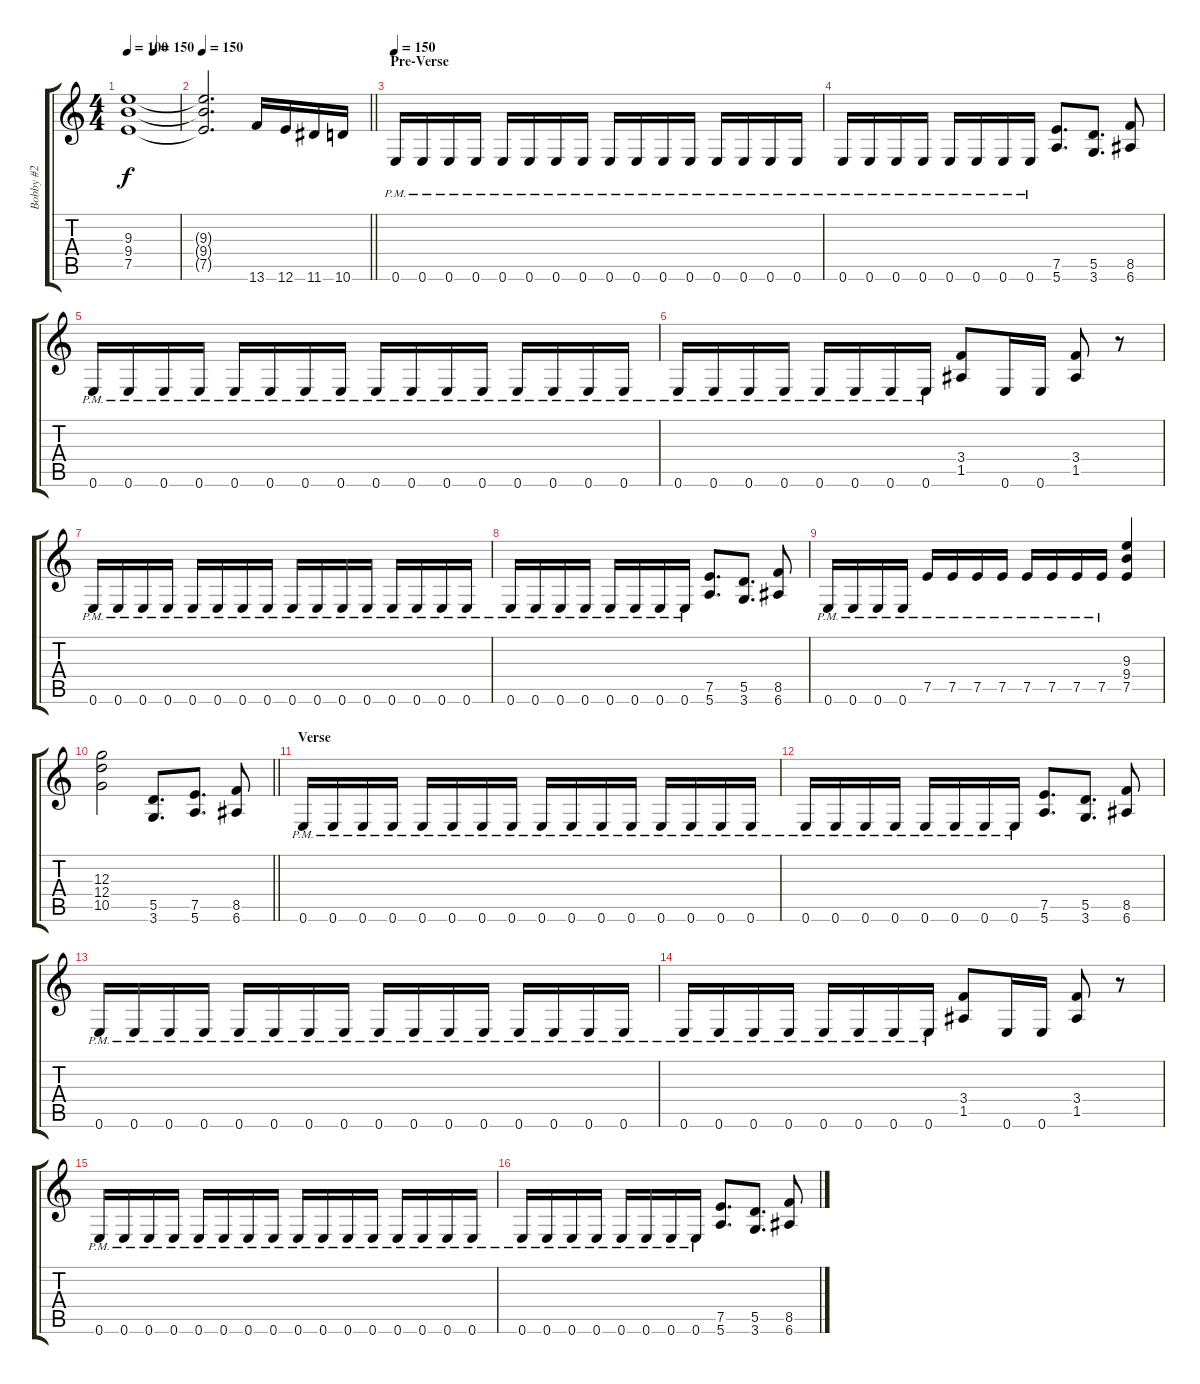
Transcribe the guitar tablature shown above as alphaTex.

\track ("Bobby #2" "Bobby #2") {instrument distortionguitar}
\staff {score tabs}
\tuning (E4 B3 G3 D3 A2 E2) {hide}
\ts (4 4)
\tempo 100
\tempo (150 0.5)
\clef g2
\ks c
(9.3{t} 9.4{t} 7.5{t}).1{dy f} |
\tempo 150
\barLineRight lightlight
(9.3{t} 9.4{t} 7.5{t}).2{d} 13.6.16{instrument guitarfretnoise} 12.6.16 11.6.16 10.6.16 |
\section ("" "Pre-Verse")
\tempo 150
0.6{pm}.16{instrument distortionguitar} 0.6{pm}.16 0.6{pm}.16 0.6{pm}.16 0.6{pm}.16 0.6{pm}.16 0.6{pm}.16 0.6{pm}.16 0.6{pm}.16 0.6{pm}.16 0.6{pm}.16 0.6{pm}.16 0.6{pm}.16 0.6{pm}.16 0.6{pm}.16 0.6{pm}.16 |
0.6{pm}.16 0.6{pm}.16 0.6{pm}.16 0.6{pm}.16 0.6{pm}.16 0.6{pm}.16 0.6{pm}.16 0.6{pm}.16 (7.5 5.6).8{d} (5.5 3.6).8{d} (8.5 6.6).8 |
0.6{pm}.16 0.6{pm}.16 0.6{pm}.16 0.6{pm}.16 0.6{pm}.16 0.6{pm}.16 0.6{pm}.16 0.6{pm}.16 0.6{pm}.16 0.6{pm}.16 0.6{pm}.16 0.6{pm}.16 0.6{pm}.16 0.6{pm}.16 0.6{pm}.16 0.6{pm}.16 |
0.6{pm}.16 0.6{pm}.16 0.6{pm}.16 0.6{pm}.16 0.6{pm}.16 0.6{pm}.16 0.6{pm}.16 0.6{pm}.16 (3.4 1.5).8 0.6.16 0.6.16 (3.4 1.5).8 r.8 |
0.6{pm}.16 0.6{pm}.16 0.6{pm}.16 0.6{pm}.16 0.6{pm}.16 0.6{pm}.16 0.6{pm}.16 0.6{pm}.16 0.6{pm}.16 0.6{pm}.16 0.6{pm}.16 0.6{pm}.16 0.6{pm}.16 0.6{pm}.16 0.6{pm}.16 0.6{pm}.16 |
0.6{pm}.16 0.6{pm}.16 0.6{pm}.16 0.6{pm}.16 0.6{pm}.16 0.6{pm}.16 0.6{pm}.16 0.6{pm}.16 (7.5 5.6).8{d} (5.5 3.6).8{d} (8.5 6.6).8 |
0.6{pm}.16 0.6{pm}.16 0.6{pm}.16 0.6{pm}.16 7.5{pm}.16 7.5{pm}.16 7.5{pm}.16 7.5{pm}.16 7.5{pm}.16 7.5{pm}.16 7.5{pm}.16 7.5{pm}.16 (9.3 9.4 7.5).4 |
\barLineRight lightlight
(12.3 12.4 10.5).2 (5.5 3.6).8{d} (7.5 5.6).8{d} (8.5 6.6).8 |
\section ("" "Verse")
0.6{pm}.16 0.6{pm}.16 0.6{pm}.16 0.6{pm}.16 0.6{pm}.16 0.6{pm}.16 0.6{pm}.16 0.6{pm}.16 0.6{pm}.16 0.6{pm}.16 0.6{pm}.16 0.6{pm}.16 0.6{pm}.16 0.6{pm}.16 0.6{pm}.16 0.6{pm}.16 |
0.6{pm}.16 0.6{pm}.16 0.6{pm}.16 0.6{pm}.16 0.6{pm}.16 0.6{pm}.16 0.6{pm}.16 0.6{pm}.16 (7.5 5.6).8{d} (5.5 3.6).8{d} (8.5 6.6).8 |
0.6{pm}.16 0.6{pm}.16 0.6{pm}.16 0.6{pm}.16 0.6{pm}.16 0.6{pm}.16 0.6{pm}.16 0.6{pm}.16 0.6{pm}.16 0.6{pm}.16 0.6{pm}.16 0.6{pm}.16 0.6{pm}.16 0.6{pm}.16 0.6{pm}.16 0.6{pm}.16 |
0.6{pm}.16 0.6{pm}.16 0.6{pm}.16 0.6{pm}.16 0.6{pm}.16 0.6{pm}.16 0.6{pm}.16 0.6{pm}.16 (3.4 1.5).8 0.6.16 0.6.16 (3.4 1.5).8 r.8 |
0.6{pm}.16 0.6{pm}.16 0.6{pm}.16 0.6{pm}.16 0.6{pm}.16 0.6{pm}.16 0.6{pm}.16 0.6{pm}.16 0.6{pm}.16 0.6{pm}.16 0.6{pm}.16 0.6{pm}.16 0.6{pm}.16 0.6{pm}.16 0.6{pm}.16 0.6{pm}.16 |
0.6{pm}.16 0.6{pm}.16 0.6{pm}.16 0.6{pm}.16 0.6{pm}.16 0.6{pm}.16 0.6{pm}.16 0.6{pm}.16 (7.5 5.6).8{d} (5.5 3.6).8{d} (8.5 6.6).8
